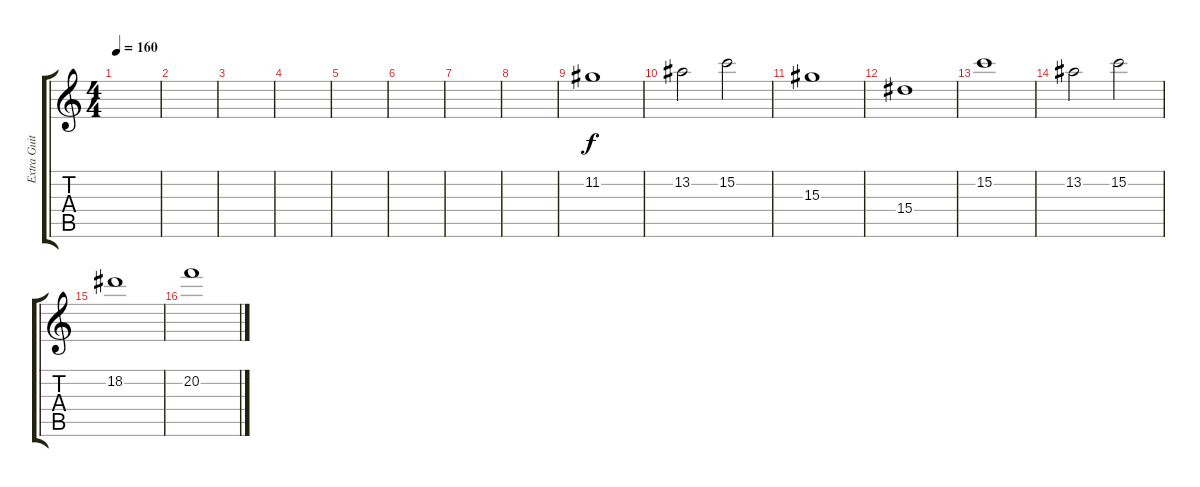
\track ("Extra Guitar 2" "Extra Guit") {instrument distortionguitar}
\staff {score tabs}
\tuning (D4 A3 F3 C3 G2 C2) {hide}
\ts (4 4)
\tempo 160
\clef g2
\ks c
|
|
|
|
|
|
|
|
11.2.1{volume 12 balance 10 instrument distortionguitar} |
13.2.2 15.2.2 |
15.3.1 |
15.4.1 |
15.2.1 |
13.2.2 15.2.2 |
18.2.1 |
20.2.1
